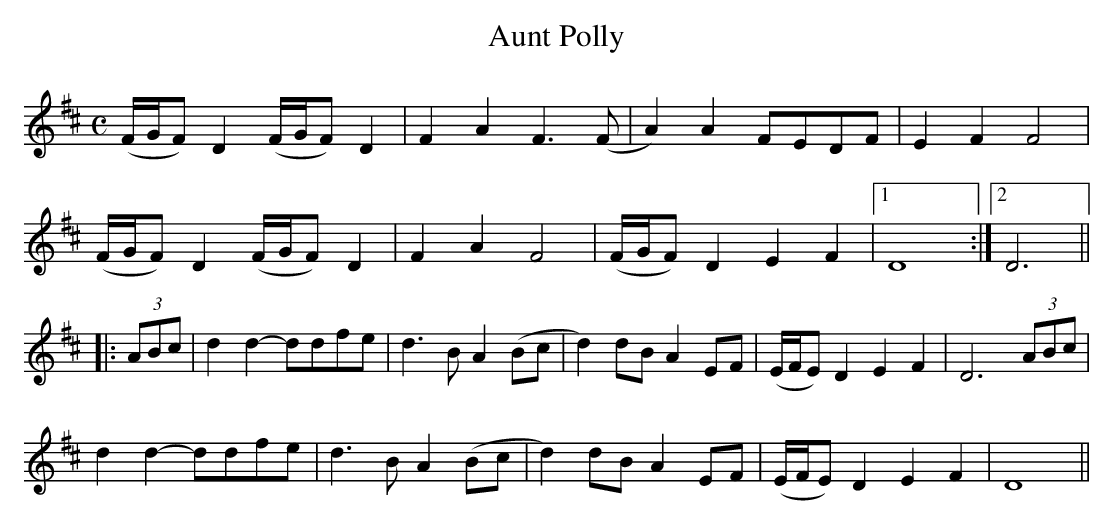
X:1
T:Aunt Polly
M:C
L:1/8
K:D
(F/G/F) D2 (F/G/F) D2|F2A2F3(F|A2)A2FEDF|E2F2 F4|
(F/G/F) D2 (F/G/F) D2|F2A2F4|(F/G/F) D2 E2F2|1D8:|2 D6||
|:(3ABc|d2d2- ddfe|d3B A2(Bc|d2)dB A2EF|(E/F/E) D2 E2F2|D6 (3ABc|
d2d2- ddfe|d3B A2(Bc|d2)dB A2EF|(E/F/E) D2 E2F2|D8||
